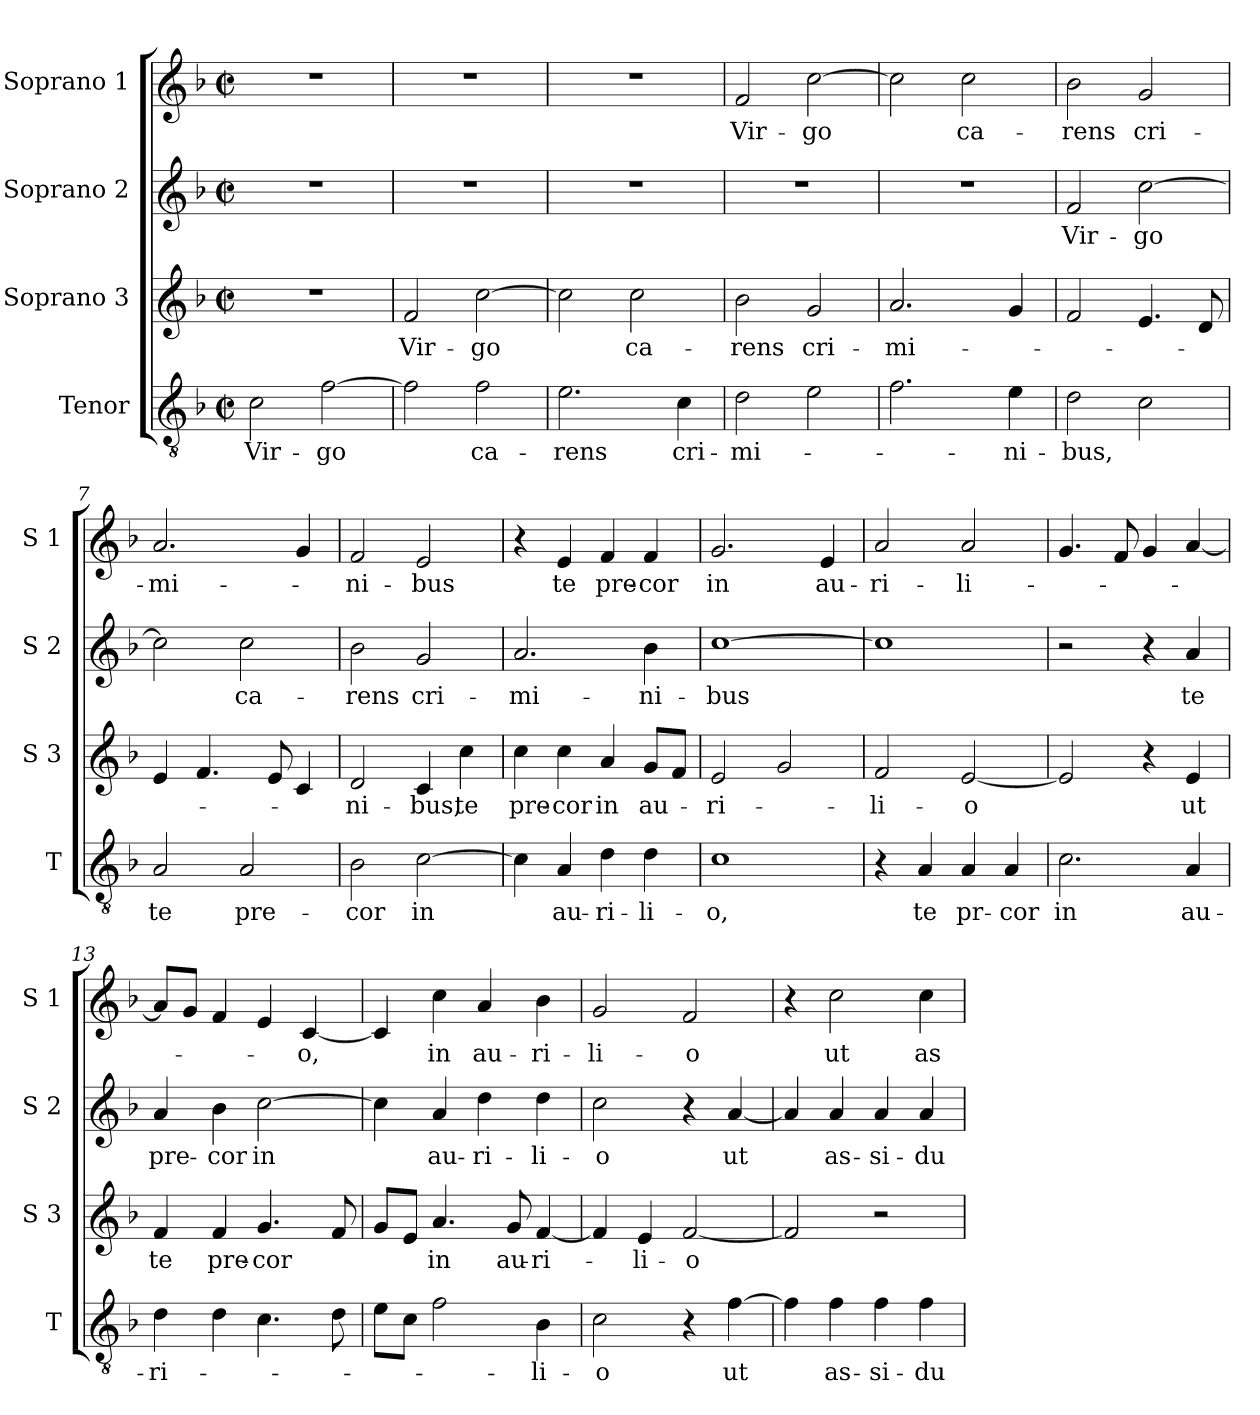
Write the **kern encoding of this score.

**kern	**text	**kern	**text	**kern	**text	**kern	**text
*part4	*part4	*part3	*part3	*part2	*part2	*part1	*part1
*staff4	*staff4	*staff3	*staff3	*staff2	*staff2	*staff1	*staff1
*I"Tenor	*	*I"Soprano 3	*	*I"Soprano 2	*	*I"Soprano 1	*
*I'T	*	*I'S 3	*	*I'S 2	*	*I'S 1	*
*clefGv2	*	*clefG2	*	*clefG2	*	*clefG2	*
*k[b-]	*	*k[b-]	*	*k[b-]	*	*k[b-]	*
*F:	*	*F:	*	*F:	*	*F:	*
*M2/2	*	*M2/2	*	*M2/2	*	*M2/2	*
*met(c|)	*	*met(c|)	*	*met(c|)	*	*met(c|)	*
=1	=1	=1	=1	=1	=1	=1	=1
!	!LO:LY:b	!	!	!	!	!	!
2c\	Vir-	1r	.	1r	.	1r	.
!	!LO:LY:b	!	!	!	!	!	!
[2f\	-go	.	.	.	.	.	.
=2	=2	=2	=2	=2	=2	=2	=2
!	!	!	!LO:LY:b	!	!	!	!
2f\]	.	2f/	Vir-	1r	.	1r	.
!	!LO:LY:b	!	!LO:LY:b	!	!	!	!
2f\	ca-	[2cc\	-go	.	.	.	.
=3	=3	=3	=3	=3	=3	=3	=3
!	!LO:LY:b	!	!	!	!	!	!
2.e\	-rens	2cc\]	.	1r	.	1r	.
!	!	!	!LO:LY:b	!	!	!	!
.	.	2cc\	ca-	.	.	.	.
!	!LO:LY:b	!	!	!	!	!	!
4c\	cri-	.	.	.	.	.	.
=4	=4	=4	=4	=4	=4	=4	=4
!	!LO:LY:b	!	!LO:LY:b	!	!	!	!LO:LY:b
2d\	-mi-	2b-\	-rens	1r	.	2f/	Vir-
!	!	!	!LO:LY:b	!	!	!	!LO:LY:b
2e\	.	2g/	cri-	.	.	[2cc\	-go
=5	=5	=5	=5	=5	=5	=5	=5
!	!	!	!LO:LY:b	!	!	!	!
2.f\	.	2.a/	-mi-	1r	.	2cc\]	.
!	!	!	!	!	!	!	!LO:LY:b
.	.	.	.	.	.	2cc\	ca-
!	!LO:LY:b	!	!	!	!	!	!
4e\	-ni-	4g/	.	.	.	.	.
=6	=6	=6	=6	=6	=6	=6	=6
!	!LO:LY:b	!	!	!	!LO:LY:b	!	!LO:LY:b
2d\	-bus,	2f/	.	2f/	Vir-	2b-\	-rens
!	!	!	!	!	!LO:LY:b	!	!LO:LY:b
2c\	.	4.e/	.	[2cc\	-go	2g/	cri-
.	.	8d/	.	.	.	.	.
!!LO:LB:g=z
=7	=7	=7	=7	=7	=7	=7	=7
!	!LO:LY:b	!	!	!	!	!	!LO:LY:b
2A/	te	4e/	.	2cc\]	.	2.a/	-mi-
.	.	4.f/	.	.	.	.	.
!	!LO:LY:b	!	!	!	!LO:LY:b	!	!
2A/	pre-	.	.	2cc\	ca-	.	.
.	.	8e/	.	.	.	.	.
.	.	4c/	.	.	.	4g/	.
=8	=8	=8	=8	=8	=8	=8	=8
!	!LO:LY:b	!	!LO:LY:b	!	!LO:LY:b	!	!LO:LY:b
2B-\	-cor	2d/	-ni-	2b-\	-rens	2f/	-ni-
!	!LO:LY:b	!	!LO:LY:b	!	!LO:LY:b	!	!LO:LY:b
[2c\	in	4c/	-bus,	2g/	cri-	2e/	-bus
!	!	!	!LO:LY:b	!	!	!	!
.	.	4cc\	te	.	.	.	.
=9	=9	=9	=9	=9	=9	=9	=9
!	!	!	!LO:LY:b	!	!LO:LY:b	!	!
4c\]	.	4cc\	pre-	2.a/	-mi-	4r	.
!	!LO:LY:b	!	!LO:LY:b	!	!	!	!LO:LY:b
4A/	au-	4cc\	-cor	.	.	4e/	te
!	!LO:LY:b	!	!LO:LY:b	!	!	!	!LO:LY:b
4d\	-ri-	4a/	in	.	.	4f/	pre-
!	!LO:LY:b	!	!LO:LY:b	!	!LO:LY:b	!	!LO:LY:b
4d\	-li-	8g/L	au-	4b-\	-ni-	4f/	-cor
.	.	8f/J	.	.	.	.	.
=10	=10	=10	=10	=10	=10	=10	=10
!	!LO:LY:b	!	!LO:LY:b	!	!LO:LY:b	!	!LO:LY:b
1c	-o,	2e/	-ri-	[1cc	-bus	2.g/	in
.	.	2g/	.	.	.	.	.
!	!	!	!	!	!	!	!LO:LY:b
.	.	.	.	.	.	4e/	au-
=11	=11	=11	=11	=11	=11	=11	=11
!	!	!	!LO:LY:b	!	!	!	!LO:LY:b
4r	.	2f/	-li-	1cc]	.	2a/	-ri-
!	!LO:LY:b	!	!	!	!	!	!
4A/	te	.	.	.	.	.	.
!	!LO:LY:b	!	!LO:LY:b	!	!	!	!LO:LY:b
4A/	pr-	[2e/	-o	.	.	2a/	-li-
!	!LO:LY:b	!	!	!	!	!	!
4A/	-cor	.	.	.	.	.	.
=12	=12	=12	=12	=12	=12	=12	=12
!	!LO:LY:b	!	!	!	!	!	!
2.c\	in	2e/]	.	2r	.	4.g/	.
.	.	.	.	.	.	8f/	.
.	.	4r	.	4r	.	4g/	.
!	!LO:LY:b	!	!LO:LY:b	!	!LO:LY:b	!	!
4A/	au-	4e/	ut	4a/	te	[4a/	.
!!LO:LB:g=z
=13	=13	=13	=13	=13	=13	=13	=13
!	!LO:LY:b	!	!LO:LY:b	!	!LO:LY:b	!	!
4d\	-ri-	4f/	te	4a/	pre-	8a/L]	.
.	.	.	.	.	.	8g/J	.
!	!	!	!LO:LY:b	!	!LO:LY:b	!	!
4d\	.	4f/	pre-	4b-\	-cor	4f/	.
!	!	!	!LO:LY:b	!	!LO:LY:b	!	!
4.c\	.	4.g/	-cor	[2cc\	in	4e/	.
!	!	!	!	!	!	!	!LO:LY:b
.	.	.	.	.	.	[4c/	-o,
8d\	.	8f/	.	.	.	.	.
=14	=14	=14	=14	=14	=14	=14	=14
8e\L	.	8g/L	.	4cc\]	.	4c/]	.
8c\J	.	8e/J	.	.	.	.	.
!	!	!	!LO:LY:b	!	!LO:LY:b	!	!LO:LY:b
2f\	.	4.a/	in	4a/	au-	4cc\	in
!	!	!	!	!	!LO:LY:b	!	!LO:LY:b
.	.	.	.	4dd\	-ri-	4a/	au-
!	!	!	!LO:LY:b	!	!	!	!
.	.	8g/	au-	.	.	.	.
!	!LO:LY:b	!	!LO:LY:b	!	!LO:LY:b	!	!LO:LY:b
4B-\	-li-	[4f/	-ri-	4dd\	-li-	4b-\	-ri-
=15	=15	=15	=15	=15	=15	=15	=15
!	!LO:LY:b	!	!	!	!LO:LY:b	!	!LO:LY:b
2c\	-o	4f/]	.	2cc\	-o	2g/	-li-
!	!	!	!LO:LY:b	!	!	!	!
.	.	4e/	-li-	.	.	.	.
!	!	!	!LO:LY:b	!	!	!	!LO:LY:b
4r	.	[2f/	-o	4r	.	2f/	-o
!	!LO:LY:b	!	!	!	!LO:LY:b	!	!
[4f\	ut	.	.	[4a/	ut	.	.
=16	=16	=16	=16	=16	=16	=16	=16
4f\]	.	2f/]	.	4a/]	.	4r	.
!	!LO:LY:b	!	!	!	!LO:LY:b	!	!LO:LY:b
4f\	as-	.	.	4a/	as-	2cc\	ut
!	!LO:LY:b	!	!	!	!LO:LY:b	!	!
4f\	-si-	2r	.	4a/	-si-	.	.
!	!LO:LY:b	!	!	!	!LO:LY:b	!	!LO:LY:b
4f\	-du-	.	.	4a/	-du-	4cc\	as-
=	=	=	=	=	=	=	=
*-	*-	*-	*-	*-	*-	*-	*-
